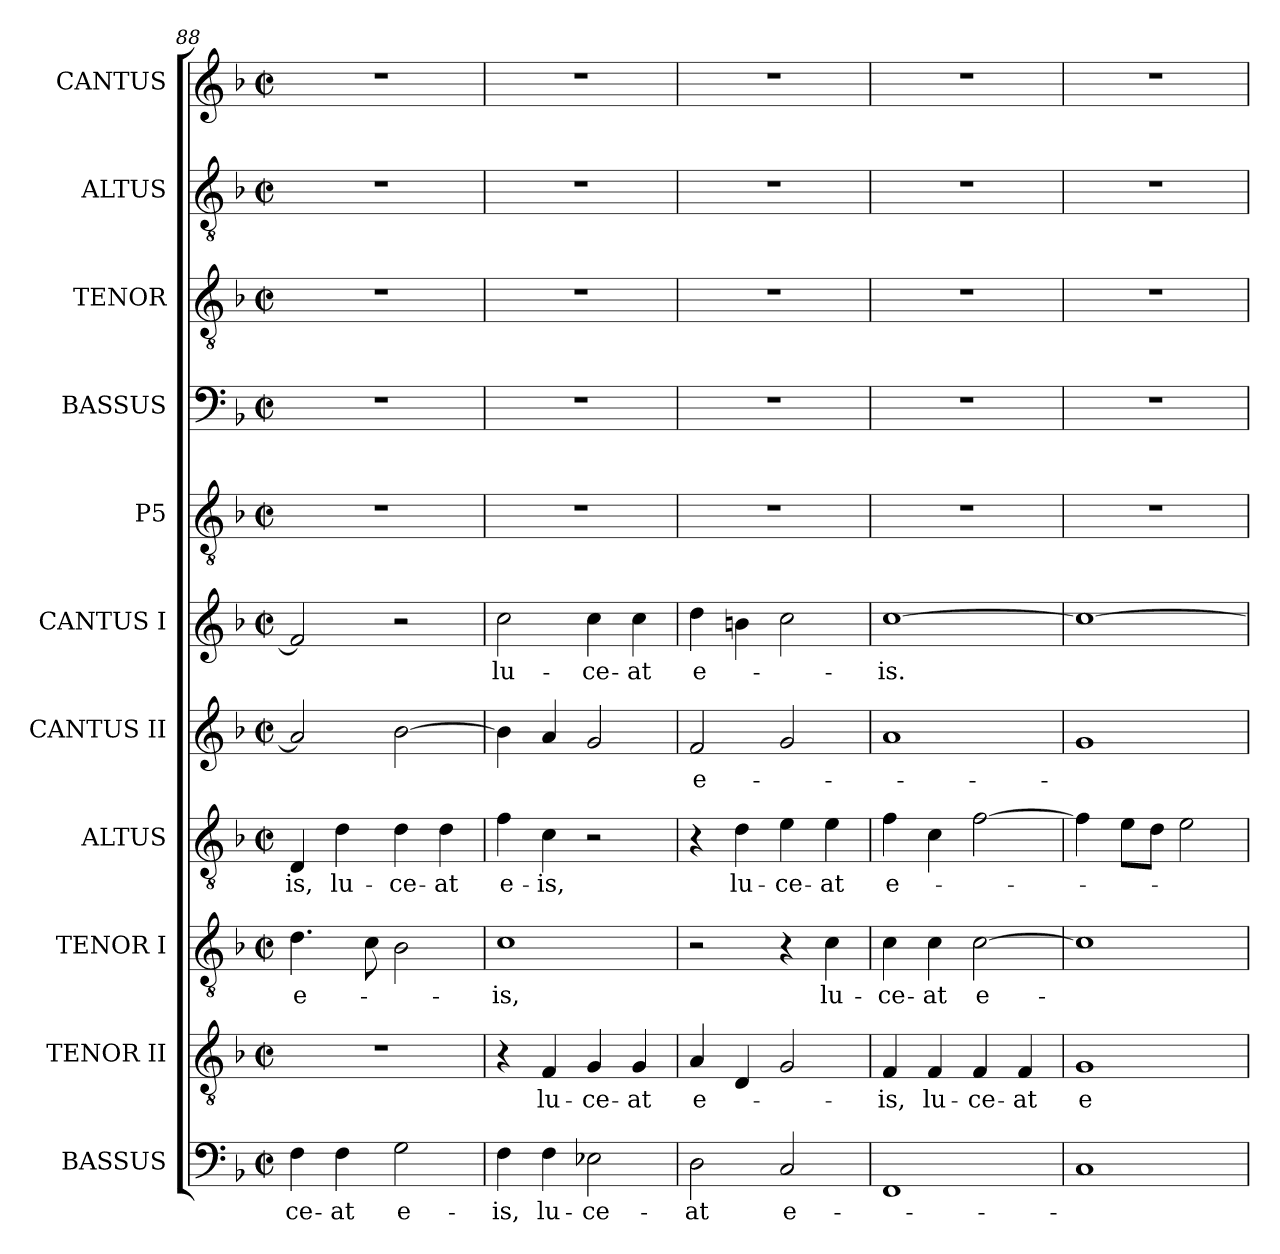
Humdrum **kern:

**kern	**text	**kern	**text	**kern	**text	**kern	**text	**kern	**text	**kern	**text	**kern	**kern	**kern	**kern	**kern
*part11	*part11	*part10	*part10	*part9	*part9	*part8	*part8	*part7	*part7	*part6	*part6	*part5	*part4	*part3	*part2	*part1
*staff11	*staff11	*staff10	*staff10	*staff9	*staff9	*staff8	*staff8	*staff7	*staff7	*staff6	*staff6	*staff5	*staff4	*staff3	*staff2	*staff1
*I"BASSUS	*	*I"TENOR II	*	*I"TENOR I	*	*I"ALTUS	*	*I"CANTUS II	*	*I"CANTUS I	*	*I"P5	*I"BASSUS	*I"TENOR	*I"ALTUS	*I"CANTUS
*I'B.	*	*I'T. II	*	*I'T. I	*	*I'A.	*	*I'C. II	*	*I'C. I	*	*	*I'B.	*I'T.	*I'A.	*I'C.
*clefF4	*	*clefGv2	*	*clefGv2	*	*clefGv2	*	*clefG2	*	*clefG2	*	*clefGv2	*clefF4	*clefGv2	*clefGv2	*clefG2
*	*	*ITrd7c12	*	*ITrd7c12	*	*ITrd7c12	*	*	*	*	*	*ITrd7c12	*	*ITrd7c12	*ITrd7c12	*
*k[b-]	*	*k[b-]	*	*k[b-]	*	*k[b-]	*	*k[b-]	*	*k[b-]	*	*k[b-]	*k[b-]	*k[b-]	*k[b-]	*k[b-]
*d:	*	*d:	*	*d:	*	*d:	*	*d:	*	*d:	*	*d:	*d:	*d:	*d:	*d:
*M2/2	*	*M2/2	*	*M2/2	*	*M2/2	*	*M2/2	*	*M2/2	*	*M2/2	*M2/2	*M2/2	*M2/2	*M2/2
*met(c|)	*	*met(c|)	*	*met(c|)	*	*met(c|)	*	*met(c|)	*	*met(c|)	*	*met(c|)	*met(c|)	*met(c|)	*met(c|)	*met(c|)
=88	=88	=88	=88	=88	=88	=88	=88	=88	=88	=88	=88	=88	=88	=88	=88	=88
!	!LO:LY:b:color=#000000	!	!	!	!	!	!	!	!	!	!	!	!	!	!	!
!	!	!	!	!	!LO:LY:b:color=#000000	!	!	!	!	!	!	!	!	!	!	!
!	!	!	!	!	!	!	!LO:LY:b:color=#000000	!	!	!	!	!	!	!	!	!
4Fi\	-ce-	1r	.	4.Di\	e-	4DDi/	-is,	2ai/]	.	2fi/]	.	1r	1r	1r	1r	1r
!	!LO:LY:b:color=#000000	!	!	!	!	!	!	!	!	!	!	!	!	!	!	!
!	!	!	!	!	!	!	!LO:LY:b:color=#000000	!	!	!	!	!	!	!	!	!
4Fi\	-at	.	.	.	.	4Di\	lu-	.	.	.	.	.	.	.	.	.
.	.	.	.	8Ci\	.	.	.	.	.	.	.	.	.	.	.	.
!	!LO:LY:b:color=#000000	!	!	!	!	!	!	!	!	!	!	!	!	!	!	!
!	!	!	!	!	!	!	!LO:LY:b:color=#000000	!	!	!	!	!	!	!	!	!
2Gi\	e-	.	.	2BB-i\	.	4Di\	-ce-	[2b-i\	.	2r	.	.	.	.	.	.
!	!	!	!	!	!	!	!LO:LY:b:color=#000000	!	!	!	!	!	!	!	!	!
.	.	.	.	.	.	4Di\	-at	.	.	.	.	.	.	.	.	.
=89	=89	=89	=89	=89	=89	=89	=89	=89	=89	=89	=89	=89	=89	=89	=89	=89
!	!LO:LY:b:color=#000000	!	!	!	!	!	!	!	!	!	!	!	!	!	!	!
!	!	!	!	!	!LO:LY:b:color=#000000	!	!	!	!	!	!	!	!	!	!	!
!	!	!	!	!	!	!	!LO:LY:b:color=#000000	!	!	!	!	!	!	!	!	!
!	!	!	!	!	!	!	!	!	!	!	!LO:LY:b:color=#000000	!	!	!	!	!
4Fi\	-is,	4r	.	1Ci	-is,	4Fi\	e-	4b-i\]	.	2cci\	lu-	1r	1r	1r	1r	1r
!	!LO:LY:b:color=#000000	!	!	!	!	!	!	!	!	!	!	!	!	!	!	!
!	!	!	!LO:LY:b:color=#000000	!	!	!	!	!	!	!	!	!	!	!	!	!
!	!	!	!	!	!	!	!LO:LY:b:color=#000000	!	!	!	!	!	!	!	!	!
4Fi\	lu-	4FFi/	lu-	.	.	4Ci\	-is,	4ai/	.	.	.	.	.	.	.	.
!	!LO:LY:b:color=#000000	!	!	!	!	!	!	!	!	!	!	!	!	!	!	!
!	!	!	!LO:LY:b:color=#000000	!	!	!	!	!	!	!	!	!	!	!	!	!
!	!	!	!	!	!	!	!	!	!	!	!LO:LY:b:color=#000000	!	!	!	!	!
2E-Xi\	-ce-	4GGi/	-ce-	.	.	2r	.	2gi/	.	4cci\	-ce-	.	.	.	.	.
!	!	!	!LO:LY:b:color=#000000	!	!	!	!	!	!	!	!	!	!	!	!	!
!	!	!	!	!	!	!	!	!	!	!	!LO:LY:b:color=#000000	!	!	!	!	!
.	.	4GGi/	-at	.	.	.	.	.	.	4cci\	-at	.	.	.	.	.
=90	=90	=90	=90	=90	=90	=90	=90	=90	=90	=90	=90	=90	=90	=90	=90	=90
!	!LO:LY:b:color=#000000	!	!	!	!	!	!	!	!	!	!	!	!	!	!	!
!	!	!	!LO:LY:b:color=#000000	!	!	!	!	!	!	!	!	!	!	!	!	!
!	!	!	!	!	!	!	!	!	!LO:LY:b:color=#000000	!	!	!	!	!	!	!
!	!	!	!	!	!	!	!	!	!	!	!LO:LY:b:color=#000000	!	!	!	!	!
2Di\	-at	4AAi/	e-	2r	.	4r	.	2fi/	e-	4ddi\	e-	1r	1r	1r	1r	1r
!	!	!	!	!	!	!	!LO:LY:b:color=#000000	!	!	!	!	!	!	!	!	!
.	.	4DDi/	.	.	.	4Di\	lu-	.	.	4bni\	.	.	.	.	.	.
!	!LO:LY:b:color=#000000	!	!	!	!	!	!	!	!	!	!	!	!	!	!	!
!	!	!	!	!	!	!	!LO:LY:b:color=#000000	!	!	!	!	!	!	!	!	!
2Ci/	e-	2GGi/	.	4r	.	4Ei\	-ce-	2gi/	.	2cci\	.	.	.	.	.	.
!	!	!	!	!	!LO:LY:b:color=#000000	!	!	!	!	!	!	!	!	!	!	!
!	!	!	!	!	!	!	!LO:LY:b:color=#000000	!	!	!	!	!	!	!	!	!
.	.	.	.	4Ci\	lu-	4Ei\	-at	.	.	.	.	.	.	.	.	.
=91	=91	=91	=91	=91	=91	=91	=91	=91	=91	=91	=91	=91	=91	=91	=91	=91
!	!	!	!LO:LY:b:color=#000000	!	!	!	!	!	!	!	!	!	!	!	!	!
!	!	!	!	!	!LO:LY:b:color=#000000	!	!	!	!	!	!	!	!	!	!	!
!	!	!	!	!	!	!	!LO:LY:b:color=#000000	!	!	!	!	!	!	!	!	!
!	!	!	!	!	!	!	!	!	!	!	!LO:LY:b:color=#000000	!	!	!	!	!
1FFi	.	4FFi/	-is,	4Ci\	-ce-	4Fi\	e-	1ai	.	[1cci	-is.	1r	1r	1r	1r	1r
!	!	!	!LO:LY:b:color=#000000	!	!	!	!	!	!	!	!	!	!	!	!	!
!	!	!	!	!	!LO:LY:b:color=#000000	!	!	!	!	!	!	!	!	!	!	!
.	.	4FFi/	lu-	4Ci\	-at	4Ci\	.	.	.	.	.	.	.	.	.	.
!	!	!	!LO:LY:b:color=#000000	!	!	!	!	!	!	!	!	!	!	!	!	!
!	!	!	!	!	!LO:LY:b:color=#000000	!	!	!	!	!	!	!	!	!	!	!
.	.	4FFi/	-ce-	[2Ci\	e-	[2Fi\	.	.	.	.	.	.	.	.	.	.
!	!	!	!LO:LY:b:color=#000000	!	!	!	!	!	!	!	!	!	!	!	!	!
.	.	4FFi/	-at	.	.	.	.	.	.	.	.	.	.	.	.	.
=92	=92	=92	=92	=92	=92	=92	=92	=92	=92	=92	=92	=92	=92	=92	=92	=92
!	!	!	!LO:LY:b:color=#000000	!	!	!	!	!	!	!	!	!	!	!	!	!
1Ci	.	1GGi	e-	1Ci]	.	4Fi\]	.	1gi	.	1cci_	.	1r	1r	1r	1r	1r
.	.	.	.	.	.	8Ei\L	.	.	.	.	.	.	.	.	.	.
.	.	.	.	.	.	8Di\J	.	.	.	.	.	.	.	.	.	.
.	.	.	.	.	.	2Ei\	.	.	.	.	.	.	.	.	.	.
=	=	=	=	=	=	=	=	=	=	=	=	=	=	=	=	=
*-	*-	*-	*-	*-	*-	*-	*-	*-	*-	*-	*-	*-	*-	*-	*-	*-
